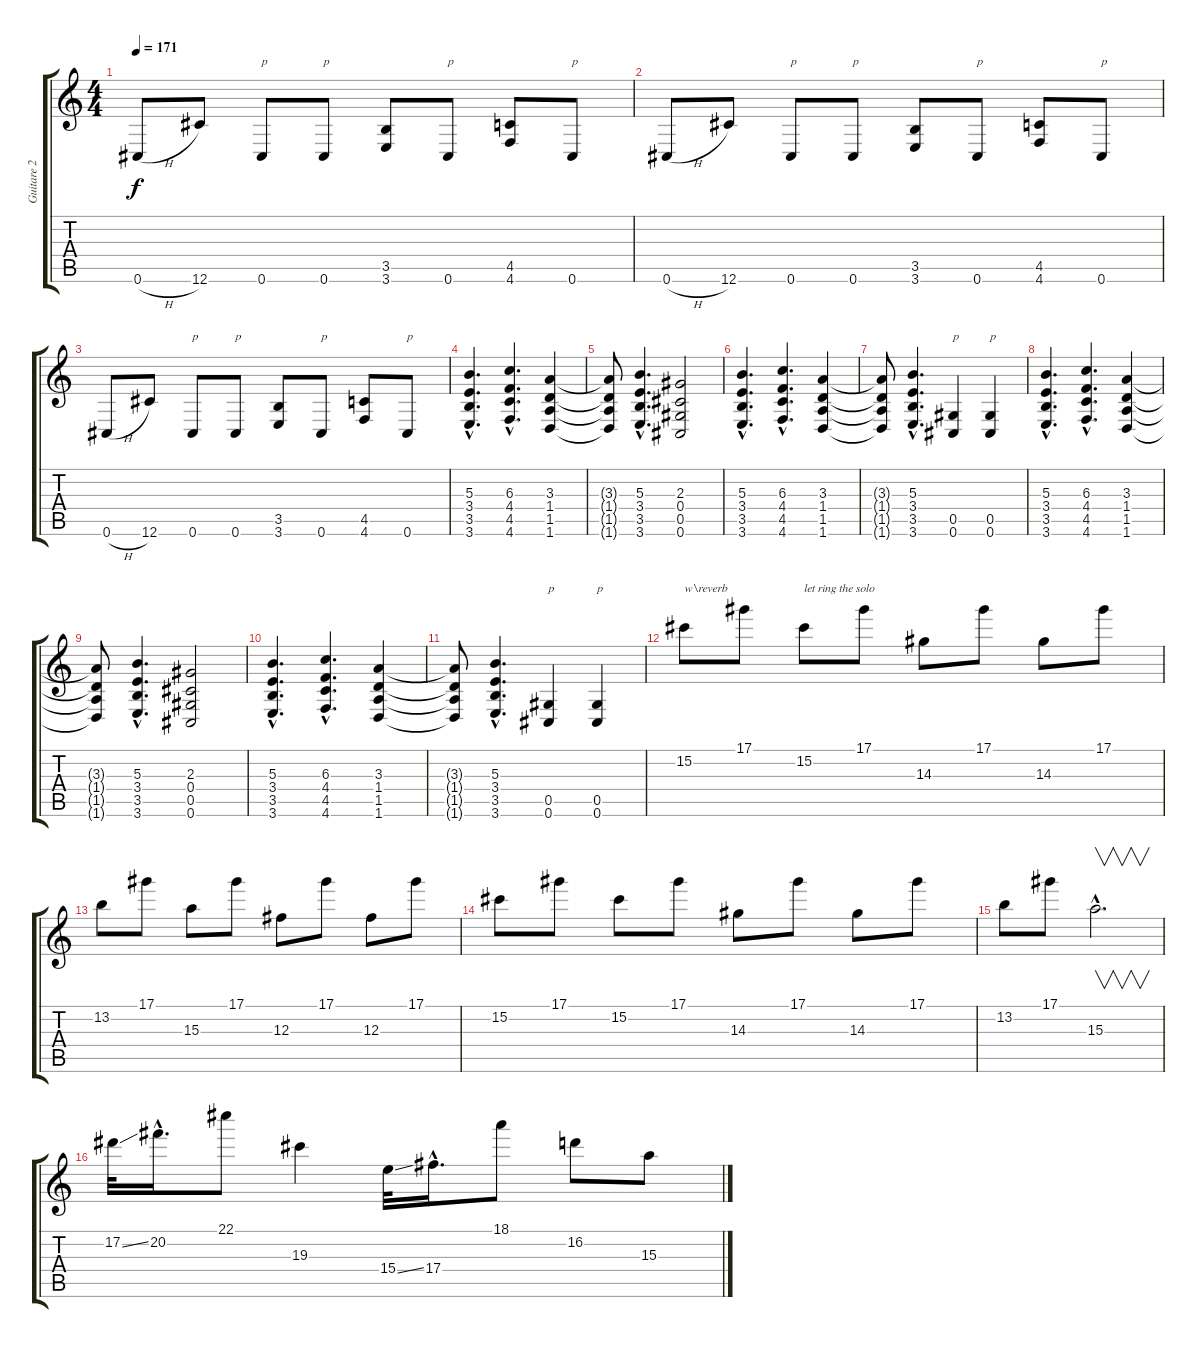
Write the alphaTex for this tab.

\track ("Guitare 2" "Guitare 2") {instrument distortionguitar}
\staff {score tabs}
\tuning (Eb4 Bb3 Gb3 Db3 Ab2 Db2) {hide}
\ts (4 4)
\tempo 171
\clef g2
\ks c
0.6{h}.8{dy f} 12.6.8 0.6.8{txt "p"} 0.6.8{txt "p"} (3.5 3.6).8 0.6.8{txt "p"} (4.5 4.6).8 0.6.8{txt "p"} |
0.6{h}.8 12.6.8 0.6.8{txt "p"} 0.6.8{txt "p"} (3.5 3.6).8 0.6.8{txt "p"} (4.5 4.6).8 0.6.8{txt "p"} |
0.6{h}.8 12.6.8 0.6.8{txt "p"} 0.6.8{txt "p"} (3.5 3.6).8 0.6.8{txt "p"} (4.5 4.6).8 0.6.8{txt "p"} |
(5.3{hac} 3.4{hac} 3.5{hac} 3.6{hac}).4{d} (6.3{hac} 4.4{hac} 4.5{hac} 4.6{hac}).4{d} (3.3 1.4 1.5 1.6).4 |
(3.3{t} 1.4{t} 1.5{t} 1.6{t}).8 (5.3{hac} 3.4{hac} 3.5{hac} 3.6{hac}).4{d} (2.3 0.4 0.5 0.6).2 |
(5.3{hac} 3.4{hac} 3.5{hac} 3.6{hac}).4{d} (6.3{hac} 4.4{hac} 4.5{hac} 4.6{hac}).4{d} (3.3 1.4 1.5 1.6).4 |
(3.3{t} 1.4{t} 1.5{t} 1.6{t}).8 (5.3{hac} 3.4{hac} 3.5{hac} 3.6{hac}).4{d} (0.5 0.6).4{txt "p"} (0.5 0.6).4{txt "p"} |
(5.3{hac} 3.4{hac} 3.5{hac} 3.6{hac}).4{d} (6.3{hac} 4.4{hac} 4.5{hac} 4.6{hac}).4{d} (3.3 1.4 1.5 1.6).4 |
(3.3{t} 1.4{t} 1.5{t} 1.6{t}).8 (5.3{hac} 3.4{hac} 3.5{hac} 3.6{hac}).4{d} (2.3 0.4 0.5 0.6).2 |
(5.3{hac} 3.4{hac} 3.5{hac} 3.6{hac}).4{d} (6.3{hac} 4.4{hac} 4.5{hac} 4.6{hac}).4{d} (3.3 1.4 1.5 1.6).4 |
(3.3{t} 1.4{t} 1.5{t} 1.6{t}).8 (5.3{hac} 3.4{hac} 3.5{hac} 3.6{hac}).4{d} (0.5 0.6).4{txt "p"} (0.5 0.6).4{txt "p"} |
15.2.8{txt "w\\reverb" volume 13} 17.1.8 15.2.8{txt "let ring the solo"} 17.1.8 14.3.8 17.1.8 14.3.8 17.1.8 |
13.2.8 17.1.8 15.3.8 17.1.8 12.3.8 17.1.8 12.3.8 17.1.8 |
15.2.8 17.1.8 15.2.8 17.1.8 14.3.8 17.1.8 14.3.8 17.1.8 |
13.2.8 17.1.8 15.3{hac}.2{v d} |
17.2{ss}.32 20.2{hac}.16{d} 22.1.8 19.3.4 15.4{ss}.32 17.4{hac}.16{d} 18.1.8 16.2.8 15.3.8
